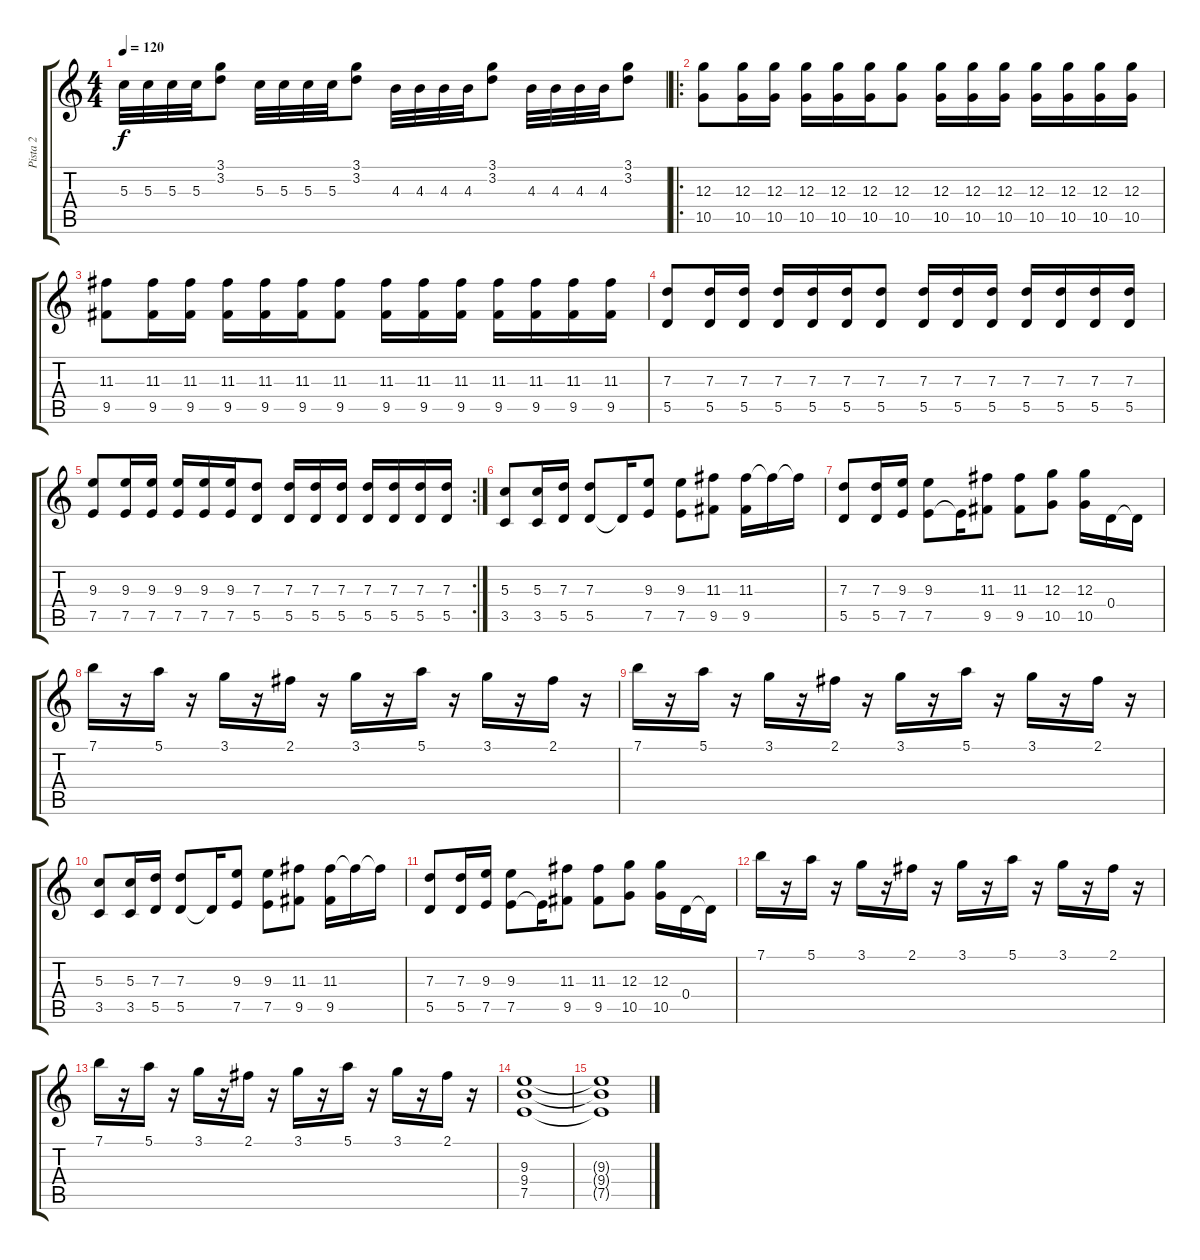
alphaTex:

\track ("Pista 2" "Pista 2") {instrument distortionguitar}
\staff {score tabs}
\tuning (E4 B3 G3 D3 A2 E2) {hide}
\ts (4 4)
\tempo 120
\clef g2
\ks c
5.3.32{dy f} 5.3.32 5.3.32 5.3.32 (3.1 3.2).8 5.3.32 5.3.32 5.3.32 5.3.32 (3.1 3.2).8 4.3.32 4.3.32 4.3.32 4.3.32 (3.1 3.2).8 4.3.32 4.3.32 4.3.32 4.3.32 (3.1 3.2).8 |
\ro
(12.3 10.5).8 (12.3 10.5).16 (12.3 10.5).16 (12.3 10.5).16 (12.3 10.5).16 (12.3 10.5).16 (12.3 10.5).8 (12.3 10.5).16 (12.3 10.5).16 (12.3 10.5).16 (12.3 10.5).16 (12.3 10.5).16 (12.3 10.5).16 (12.3 10.5).16 |
(11.3 9.5).8 (11.3 9.5).16 (11.3 9.5).16 (11.3 9.5).16 (11.3 9.5).16 (11.3 9.5).16 (11.3 9.5).8 (11.3 9.5).16 (11.3 9.5).16 (11.3 9.5).16 (11.3 9.5).16 (11.3 9.5).16 (11.3 9.5).16 (11.3 9.5).16 |
(7.3 5.5).8 (7.3 5.5).16 (7.3 5.5).16 (7.3 5.5).16 (7.3 5.5).16 (7.3 5.5).16 (7.3 5.5).8 (7.3 5.5).16 (7.3 5.5).16 (7.3 5.5).16 (7.3 5.5).16 (7.3 5.5).16 (7.3 5.5).16 (7.3 5.5).16 |
\rc 2
(9.3 7.5).8 (9.3 7.5).16 (9.3 7.5).16 (9.3 7.5).16 (9.3 7.5).16 (9.3 7.5).16 (7.3 5.5).8 (7.3 5.5).16 (7.3 5.5).16 (7.3 5.5).16 (7.3 5.5).16 (7.3 5.5).16 (7.3 5.5).16 (7.3 5.5).16 |
(5.3 3.5).8 (5.3 3.5).16 (7.3 5.5).16 (7.3 5.5).8 5.5{t}.16 (9.3 7.5).8 (9.3 7.5).8 (11.3 9.5).8 (11.3 9.5).16 11.3{t}.16 11.3{t}.16 |
(7.3 5.5).8 (7.3 5.5).16 (9.3 7.5).16 (9.3 7.5).8 7.5{t}.16 (11.3 9.5).8 (11.3 9.5).8 (12.3 10.5).8 (12.3 10.5).16 0.4.16 0.4{t}.16 |
7.1.16 r.16 5.1.16 r.16 3.1.16 r.16 2.1.16 r.16 3.1.16 r.16 5.1.16 r.16 3.1.16 r.16 2.1.16 r.16 |
7.1.16 r.16 5.1.16 r.16 3.1.16 r.16 2.1.16 r.16 3.1.16 r.16 5.1.16 r.16 3.1.16 r.16 2.1.16 r.16 |
(5.3 3.5).8 (5.3 3.5).16 (7.3 5.5).16 (7.3 5.5).8 5.5{t}.16 (9.3 7.5).8 (9.3 7.5).8 (11.3 9.5).8 (11.3 9.5).16 11.3{t}.16 11.3{t}.16 |
(7.3 5.5).8 (7.3 5.5).16 (9.3 7.5).16 (9.3 7.5).8 7.5{t}.16 (11.3 9.5).8 (11.3 9.5).8 (12.3 10.5).8 (12.3 10.5).16 0.4.16 0.4{t}.16 |
7.1.16 r.16 5.1.16 r.16 3.1.16 r.16 2.1.16 r.16 3.1.16 r.16 5.1.16 r.16 3.1.16 r.16 2.1.16 r.16 |
7.1.16 r.16 5.1.16 r.16 3.1.16 r.16 2.1.16 r.16 3.1.16 r.16 5.1.16 r.16 3.1.16 r.16 2.1.16 r.16 |
(9.3 9.4 7.5).1 |
(9.3{t} 9.4{t} 7.5{t}).1
